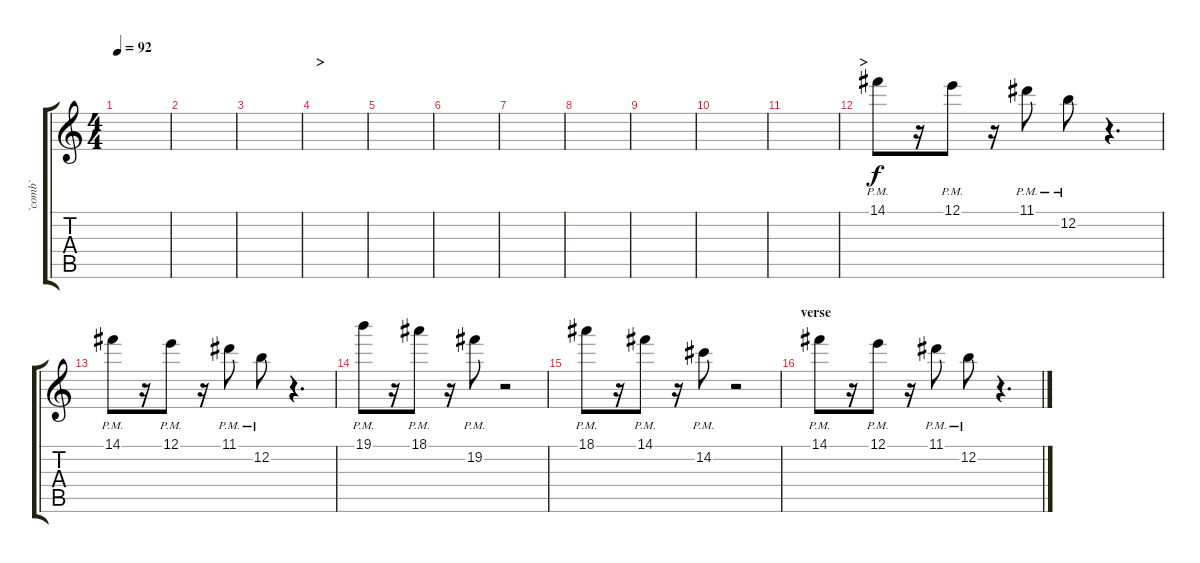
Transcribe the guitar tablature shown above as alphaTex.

\track ("`comb`" "`comb`") {instrument acousticguitarnylon}
\staff {score tabs}
\tuning (E4 B3 G3 D3 A2 E2) {hide}
\ts (4 4)
\tempo 92
\clef g2
\ks c
|
|
|
\section ("" ">")
|
|
|
|
|
|
|
|
\section ("" ">")
14.1{pm}.8 r.16 12.1{pm}.8 r.16 11.1{pm}.8 12.2{pm}.8 r.4{d} |
14.1{pm}.8 r.16 12.1{pm}.8 r.16 11.1{pm}.8 12.2{pm}.8 r.4{d} |
19.1{pm}.8 r.16 18.1{pm}.8 r.16 19.2{pm}.8 r.2 |
18.1{pm}.8 r.16 14.1{pm}.8 r.16 14.2{pm}.8 r.2 |
\section ("" "verse")
14.1{pm}.8 r.16 12.1{pm}.8 r.16 11.1{pm}.8 12.2{pm}.8 r.4{d}
